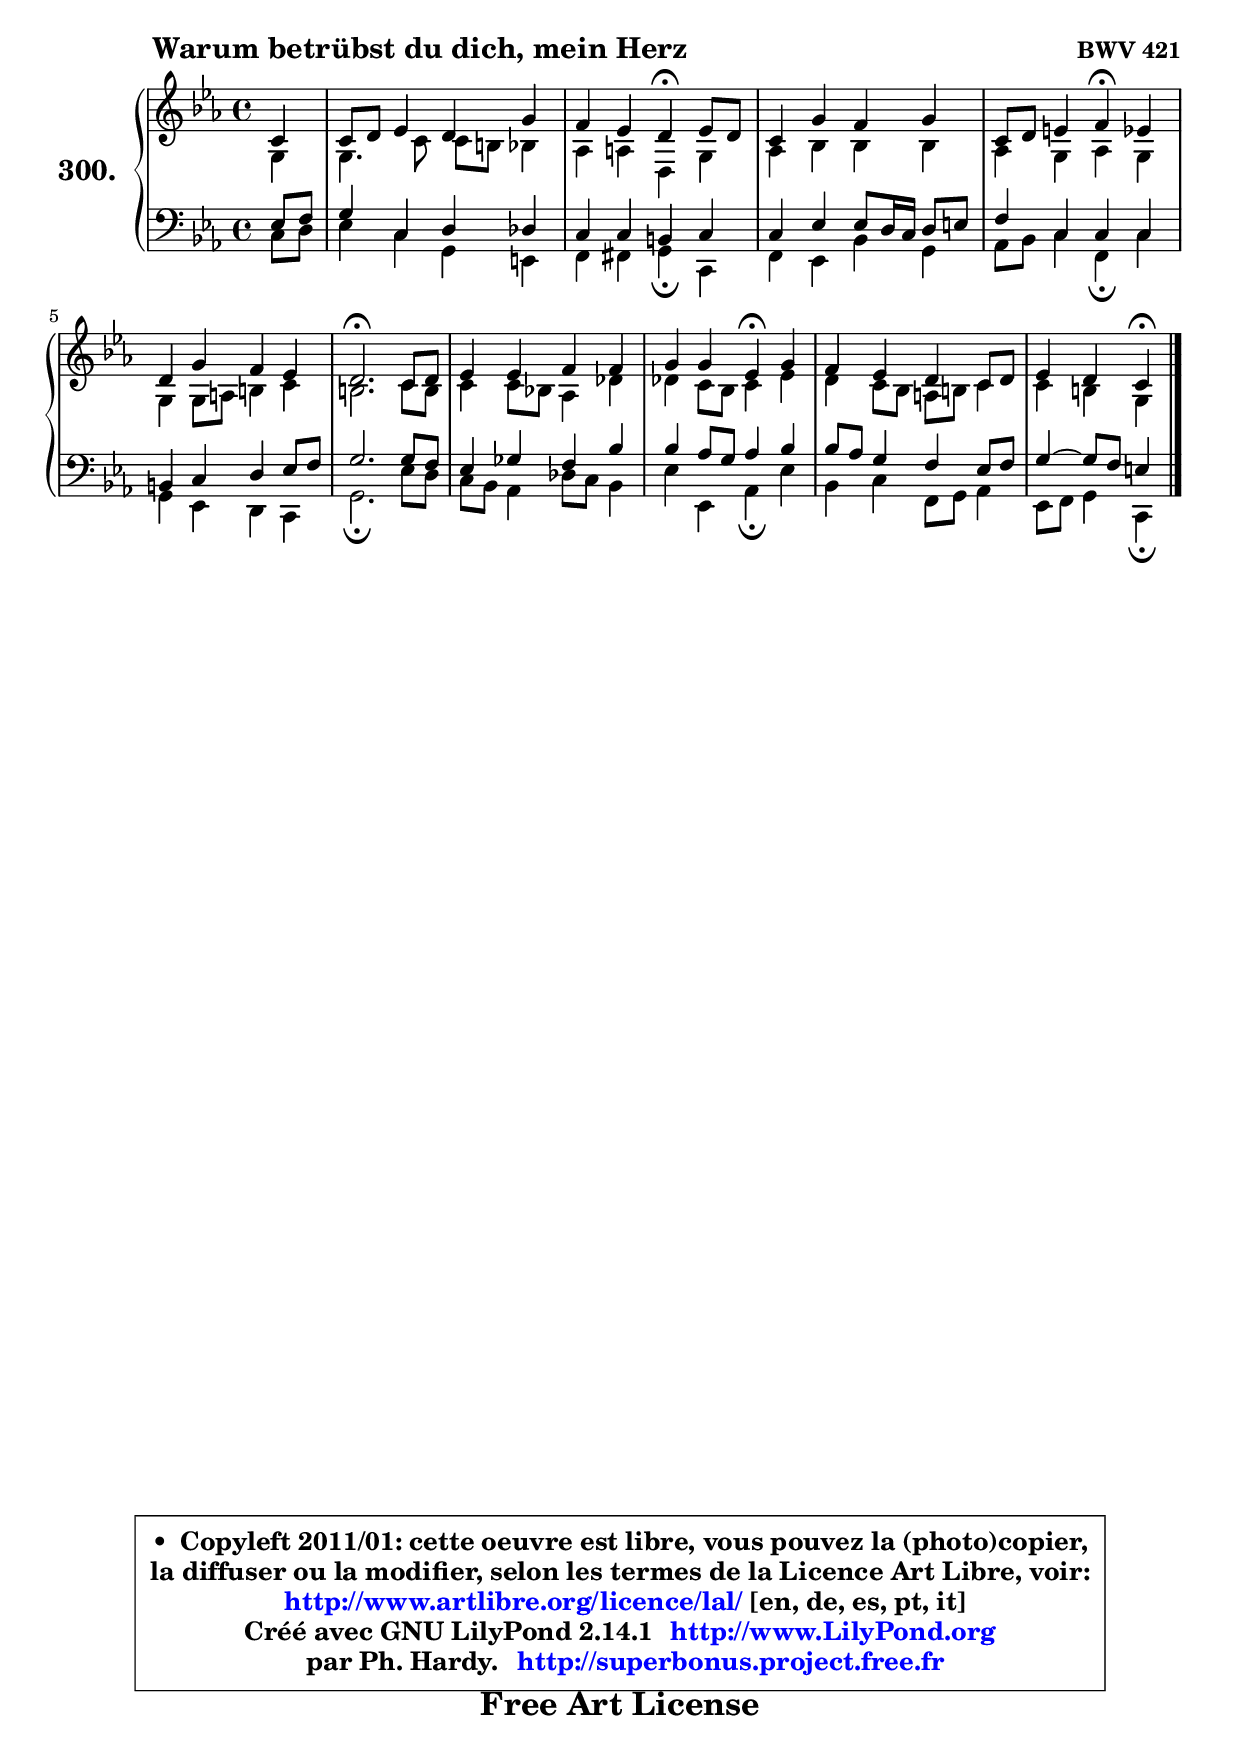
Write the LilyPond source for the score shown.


\version "2.14.1"

    \paper {
%	system-system-spacing #'padding = #0.1
%	score-system-spacing #'padding = #0.1
%	ragged-bottom = ##f
%	ragged-last-bottom = ##f
	}

    \header {
      opus = \markup { \bold "BWV 421" }
      piece = \markup { \hspace #9 \fontsize #2 \bold "Warum betrübst du dich, mein Herz" }
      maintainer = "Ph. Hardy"
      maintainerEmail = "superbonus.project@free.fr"
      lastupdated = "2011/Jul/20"
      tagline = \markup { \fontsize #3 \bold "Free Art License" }
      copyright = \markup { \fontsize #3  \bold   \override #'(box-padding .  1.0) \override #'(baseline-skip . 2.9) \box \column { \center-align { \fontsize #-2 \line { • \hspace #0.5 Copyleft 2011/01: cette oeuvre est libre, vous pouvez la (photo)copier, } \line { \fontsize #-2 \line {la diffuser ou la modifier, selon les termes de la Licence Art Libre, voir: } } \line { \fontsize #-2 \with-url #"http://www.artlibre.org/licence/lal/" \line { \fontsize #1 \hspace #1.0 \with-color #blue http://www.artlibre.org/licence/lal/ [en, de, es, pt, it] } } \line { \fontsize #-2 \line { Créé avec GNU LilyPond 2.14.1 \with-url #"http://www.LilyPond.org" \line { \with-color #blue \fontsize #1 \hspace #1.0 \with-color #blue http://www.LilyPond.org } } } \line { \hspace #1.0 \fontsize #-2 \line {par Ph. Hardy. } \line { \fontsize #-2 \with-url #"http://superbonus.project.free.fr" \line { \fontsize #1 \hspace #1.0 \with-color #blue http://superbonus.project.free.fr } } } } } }

	  }

  guidemidi = {
        r4 |
        R1 |
        r2 \tempo 4 = 30 r4 \tempo 4 = 78 r4 |
        R1 |
        r2 \tempo 4 = 30 r4 \tempo 4 = 78 r4 |
        R1 |
        \tempo 4 = 40 r2. \tempo 4 = 78 r4 |
        R1 |
        r2 \tempo 4 = 30 r4 \tempo 4 = 78 r4 |
        R1 |
        r2 \tempo 4 = 30 r4 
	}

  upper = {
\displayLilyMusic \transpose a c {
	\time 4/4
	\key a \minor
	\clef treble
	\partial 4
	\voiceOne
	<< { 
	% SOPRANO
	\set Voice.midiInstrument = "acoustic grand"
	\relative c'' {
        a4 |
        a8 b c4 b e |
        d4 c b\fermata c8 b |
        a4 e' d e |
        a,8 b cis4 d\fermata c |
        b4 e d c |
        b2.\fermata a8 b |
        c4 c d d |
        e4 e c\fermata e |
        d4 c b a8 b |
        c4 b a\fermata
        \bar "|."
	} % fin de relative
	}

	\context Voice="1" { \voiceTwo 
	% ALTO
	\set Voice.midiInstrument = "acoustic grand"
	\relative c' {
        e4 |
        e4. a8 a gis g4 |
        f4 fis b, e |
        f4 g g g |
        f4 e f e |
        e4 e8 fis gis4 a |
        gis2. a8 gis |
        a4 a8 g! f4 bes |
        bes4 a8 g a4 c |
        b4 a8 g fis gis a4 |
        a4 gis e4
        \bar "|."
	} % fin de relative
	\oneVoice
	} >>
}
	}

    lower = {
\transpose a c {
	\time 4/4
	\key a \minor
	\clef bass
	\partial 4
	\voiceOne
	<< { 
	% TENOR
	\set Voice.midiInstrument = "acoustic grand"
	\relative c' {
        c8 d |
        e4 a, b bes |
        a4 a gis a |
        a4 c c8 b16 a b8 cis |
        d4 a a a |
        gis4 a b c8 d |
        e2. e8 d |
        c4 es d g |
        g4 f8 e f4 g |
        g8 f e4 d c8 d |
        e4 ~ e8 d cis4
        \bar "|."
	} % fin de relative
	}
	\context Voice="1" { \voiceTwo 
	% BASS
	\set Voice.midiInstrument = "acoustic grand"
	\relative c' {
        a8 b |
        c4 a e cis |
        d4 dis e\fermata a, |
        d4 c g' e |
        f8 g a4 d,\fermata a' |
        e4 c b a |
        e'2.\fermata c'8 b |
        a8 g f4 bes8 a g4 |
        c4 c, f\fermata c' |
        g4 a d,8 e f4 |
        c8 d e4 a,\fermata
        \bar "|."
	} % fin de relative
	\oneVoice
	} >>
}
	}


    \score { 

	\new PianoStaff <<
	\set PianoStaff.instrumentName = \markup { \bold \huge "300." }
	\new Staff = "upper" \upper
	\new Staff = "lower" \lower
	>>

    \layout {
%	ragged-last = ##f
	   }

         } % fin de score

  \score {
    \unfoldRepeats { << \guidemidi \upper \lower >> }
    \midi {
    \context {
     \Staff
      \remove "Staff_performer"
               }

     \context {
      \Voice
       \consists "Staff_performer"
                }

     \context { 
      \Score
      tempoWholesPerMinute = #(ly:make-moment 78 4)
		}
	    }
	}


